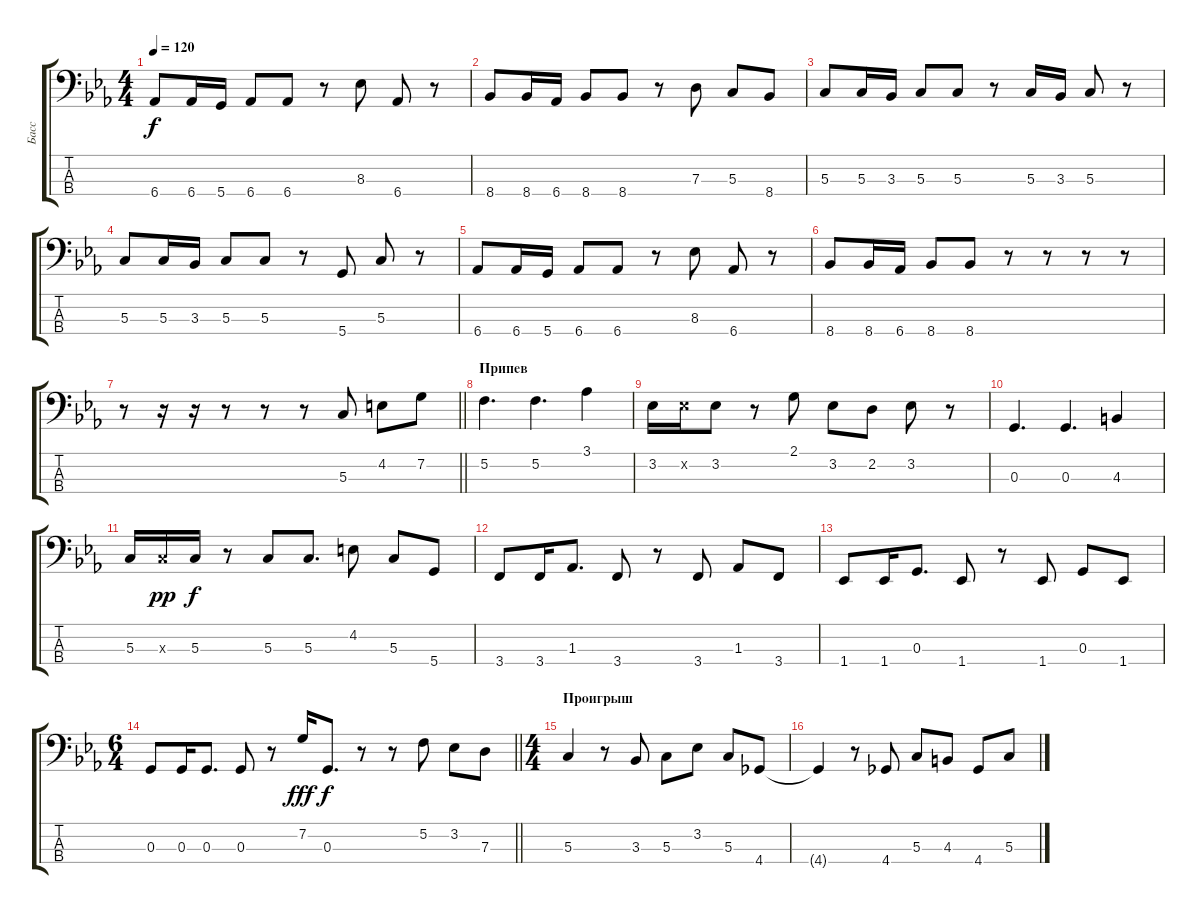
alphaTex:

\track ("Басс" "Басс") {instrument electricbassfinger}
\staff {score tabs}
\tuning (F2 C2 G1 D1) {hide}
\ts (4 4)
\tempo 120
\clef f4
\ks cminor
6.4.8{dy f} 6.4.16 5.4.16 6.4.8 6.4.8 r.8 8.3.8 6.4.8 r.8 |
8.4.8 8.4.16 6.4.16 8.4.8 8.4.8 r.8 7.3.8 5.3.8 8.4.8 |
5.3.8 5.3.16 3.3.16 5.3.8 5.3.8 r.8 5.3.16 3.3.16 5.3.8 r.8 |
5.3.8 5.3.16 3.3.16 5.3.8 5.3.8 r.8 5.4.8 5.3.8 r.8 |
6.4.8 6.4.16 5.4.16 6.4.8 6.4.8 r.8 8.3.8 6.4.8 r.8 |
8.4.8 8.4.16 6.4.16 8.4.8 8.4.8 r.8 r.8 r.8 r.8 |
\barLineRight lightlight
r.8 r.16 r.16 r.8 r.8 r.8 5.3.8 4.2.8 7.2.8 |
\section ("" "Припев")
5.2.4{d} 5.2.4{d} 3.1.4 |
3.2.16 3.2{x}.16 3.2.8 r.8 2.1.8 3.2.8 2.2.8 3.2.8 r.8 |
0.3.4{d} 0.3.4{d} 4.3.4 |
5.3.16 5.3{x}.16{dy pp} 5.3.16{dy f} r.8 5.3.8 5.3.8{d} 4.2.8 5.3.8 5.4.8 |
3.4.8 3.4.16 1.3.8{d} 3.4.8 r.8 3.4.8 1.3.8 3.4.8 |
1.4.8 1.4.16 0.3.8{d} 1.4.8 r.8 1.4.8 0.3.8 1.4.8 |
\ts (6 4)
\barLineRight lightlight
0.3.8 0.3.16 0.3.8{d} 0.3.8 r.8 7.2.16{dy fff} 0.3.8{d dy f} r.8 r.8 5.2.8 3.2.8 7.3.8 |
\ts (4 4)
\section ("" "Проигрыш")
5.3.4 r.8 3.3.8 5.3.8 3.2.8 5.3.8 4.4.8 |
4.4{t}.4 r.8 4.4.8 5.3.8 4.3.8 4.4.8 5.3.8
